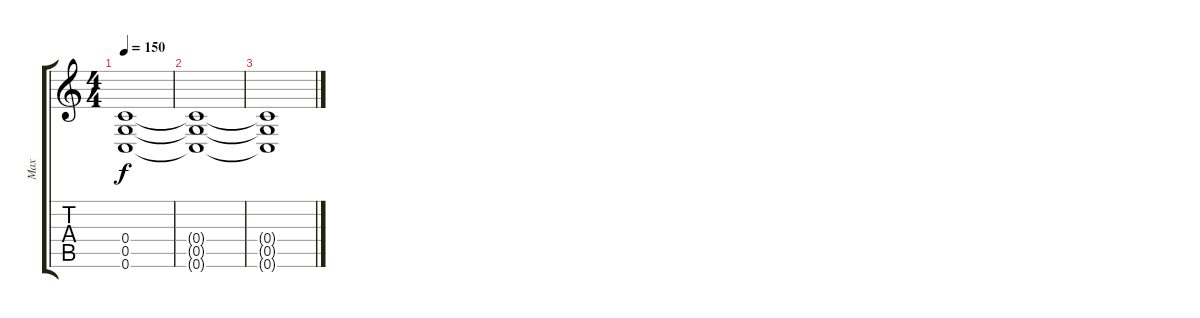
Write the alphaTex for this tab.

\track ("Max" "Max") {instrument distortionguitar}
\staff {score tabs}
\tuning (D4 A3 F3 C3 G2 C2) {hide}
\ts (4 4)
\tempo 150
\clef g2
\ks c
(0.4{t} 0.5{t} 0.6{t}).1{dy f} |
(0.4{t} 0.5{t} 0.6{t}).1 |
(0.4{t} 0.5{t} 0.6{t}).1
